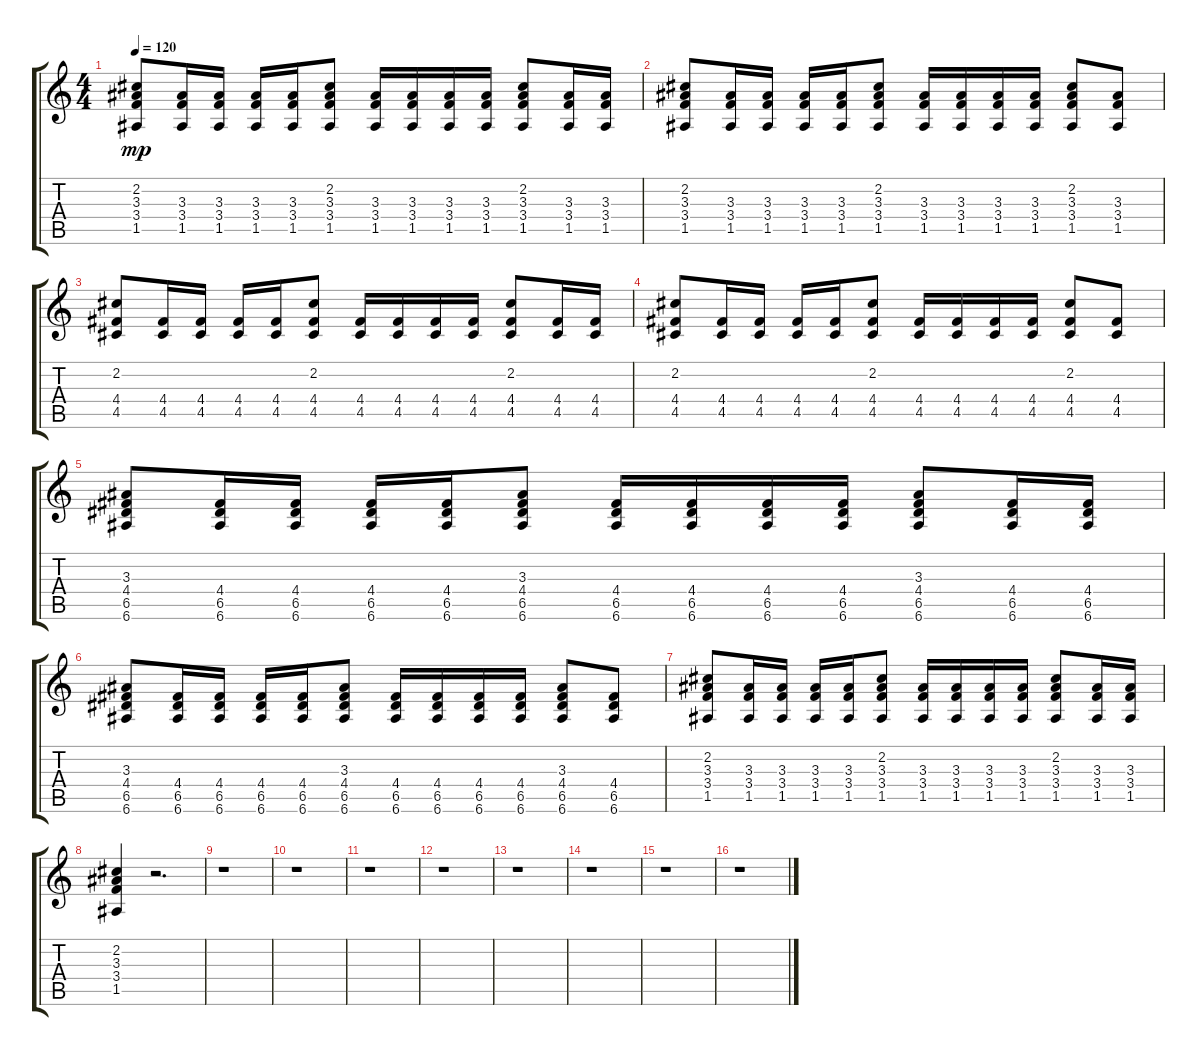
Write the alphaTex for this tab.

\track "" {instrument acousticguitarnylon}
\staff {score tabs}
\tuning (E4 B3 G3 D3 A2 E2) {hide}
\ts (4 4)
\tempo 120
\clef g2
\ks c
(2.2 3.3 3.4 1.5).8{dy mp} (3.3 3.4 1.5).16 (3.3 3.4 1.5).16 (3.3 3.4 1.5).16 (3.3 3.4 1.5).16 (2.2 3.3 3.4 1.5).8 (3.3 3.4 1.5).16 (3.3 3.4 1.5).16 (3.3 3.4 1.5).16 (3.3 3.4 1.5).16 (2.2 3.3 3.4 1.5).8 (3.3 3.4 1.5).16 (3.3 3.4 1.5).16 |
(2.2 3.3 3.4 1.5).8 (3.3 3.4 1.5).16 (3.3 3.4 1.5).16 (3.3 3.4 1.5).16 (3.3 3.4 1.5).16 (2.2 3.3 3.4 1.5).8 (3.3 3.4 1.5).16 (3.3 3.4 1.5).16 (3.3 3.4 1.5).16 (3.3 3.4 1.5).16 (2.2 3.3 3.4 1.5).8 (3.3 3.4 1.5).8 |
(2.2 4.4 4.5).8 (4.4 4.5).16 (4.4 4.5).16 (4.4 4.5).16 (4.4 4.5).16 (2.2 4.4 4.5).8 (4.4 4.5).16 (4.4 4.5).16 (4.4 4.5).16 (4.4 4.5).16 (2.2 4.4 4.5).8 (4.4 4.5).16 (4.4 4.5).16 |
(2.2 4.4 4.5).8 (4.4 4.5).16 (4.4 4.5).16 (4.4 4.5).16 (4.4 4.5).16 (2.2 4.4 4.5).8 (4.4 4.5).16 (4.4 4.5).16 (4.4 4.5).16 (4.4 4.5).16 (2.2 4.4 4.5).8 (4.4 4.5).8 |
(3.3 4.4 6.5 6.6).8 (4.4 6.5 6.6).16 (4.4 6.5 6.6).16 (4.4 6.5 6.6).16 (4.4 6.5 6.6).16 (3.3 4.4 6.5 6.6).8 (4.4 6.5 6.6).16 (4.4 6.5 6.6).16 (4.4 6.5 6.6).16 (4.4 6.5 6.6).16 (3.3 4.4 6.5 6.6).8 (4.4 6.5 6.6).16 (4.4 6.5 6.6).16 |
(3.3 4.4 6.5 6.6).8 (4.4 6.5 6.6).16 (4.4 6.5 6.6).16 (4.4 6.5 6.6).16 (4.4 6.5 6.6).16 (3.3 4.4 6.5 6.6).8 (4.4 6.5 6.6).16 (4.4 6.5 6.6).16 (4.4 6.5 6.6).16 (4.4 6.5 6.6).16 (3.3 4.4 6.5 6.6).8 (4.4 6.5 6.6).8 |
(2.2 3.3 3.4 1.5).8 (3.3 3.4 1.5).16 (3.3 3.4 1.5).16 (3.3 3.4 1.5).16 (3.3 3.4 1.5).16 (2.2 3.3 3.4 1.5).8 (3.3 3.4 1.5).16 (3.3 3.4 1.5).16 (3.3 3.4 1.5).16 (3.3 3.4 1.5).16 (2.2 3.3 3.4 1.5).8 (3.3 3.4 1.5).16 (3.3 3.4 1.5).16 |
(2.2 3.3 3.4 1.5).4 r.2{d} |
r.1 |
r.1 |
r.1 |
r.1 |
r.1 |
r.1 |
r.1 |
r.1
